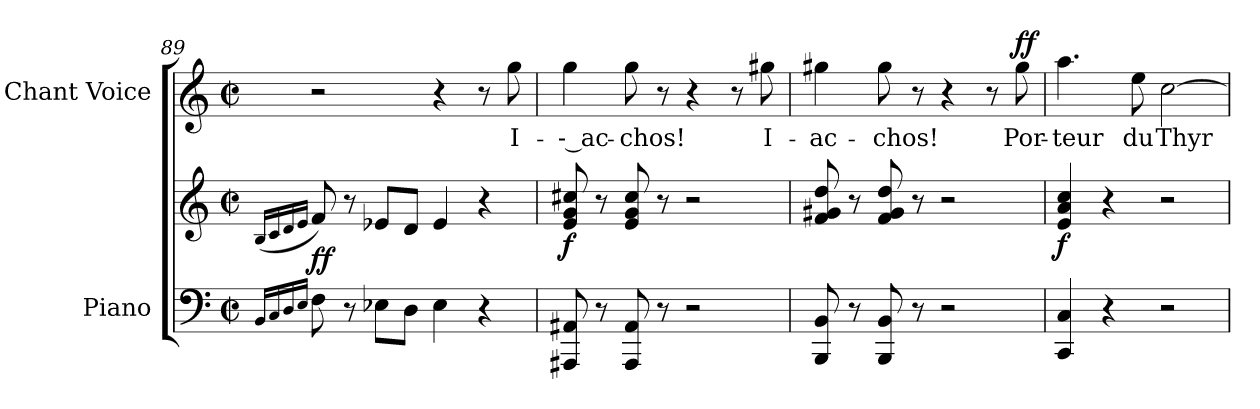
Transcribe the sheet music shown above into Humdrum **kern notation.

**kern	**kern	**dynam	**kern	**text	**dynam
*part2	*part2	*part2	*part1	*part1	*part1
*staff3	*staff2	*staff2/3	*staff1	*staff1	*staff1
*I"Piano	*	*	*I"Chant Voice	*	*
*I'Pno	*	*	*	*	*
*clefF4	*clefG2	*	*clefG2	*	*
*k[]	*k[]	*	*k[]	*	*
*M2/2	*M2/2	*	*M2/2	*	*
*met(c|)	*met(c|)	*	*met(c|)	*	*
=89	=89	=89	=89	=89	=89
16qBB/LL	(16qB/LL	.	.	.	.
16qC/	16qc/	.	.	.	.
16qD/	16qd/	.	.	.	.
16qE/JJ	16qe/JJ	.	.	.	.
!	!	!LO:DY:b	!	!	!
8F\	8f/)	ff	2r	.	.
8r	8r	.	.	.	.
8E-X\L	8e-X/L	.	.	.	.
8D\J	8d/J	.	.	.	.
4E-\	4e-/	.	4r	.	.
4r	4r	.	8r	.	.
!	!	!	!	!	!LO:DY:a
!	!	!	!	!	!LO:DY:n=1:a
.	.	.	8gg\	I-	other-dynamics f
=90	=90	=90	=90	=90	=90
!	!	!LO:DY:b	!	!	!
8AAA#X/ 8AA#X/	8e/ 8g/ 8cc#X/	f	4gg\	-- ac-	.
8r	8r	.	.	.	.
8AAA#/ 8AA#/	8e/ 8g/ 8cc#/	.	8gg\	-chos!	.
8r	8r	.	8r	.	.
2r	2r	.	4r	.	.
.	.	.	8r	.	.
!	!	!	!	!	!LO:DY:a
!	!	!	!	!	!LO:DY:n=1:a
.	.	.	8gg#X\	I-	other-dynamics f
=91	=91	=91	=91	=91	=91
!	!	!LO:DY:b	!	!	!
!	!	!LO:DY:n=1:b	!	!	!
8BBB/ 8BB/	8f/ 8g#X/ 8dd/	other-dynamics f	4gg#X\	-ac-	.
8r	8r	.	.	.	.
8BBB/ 8BB/	8f/ 8g#/ 8dd/	.	8gg#\	-chos!	.
8r	8r	.	8r	.	.
2r	2r	.	4r	.	.
.	.	.	8r	.	.
!	!	!	!	!	!LO:DY:a
.	.	.	8gg#\	Por-	ff
=92	=92	=92	=92	=92	=92
!	!	!LO:DY:b	!	!	!
4CC/ 4C/	4e/ 4a/ 4cc/	f	4.aa\	-teur	.
4r	4r	.	.	.	.
.	.	.	8ee\	du	.
2r	2r	.	[2cc\	Thyr-	.
=	=	=	=	=	=
*-	*-	*-	*-	*-	*-
